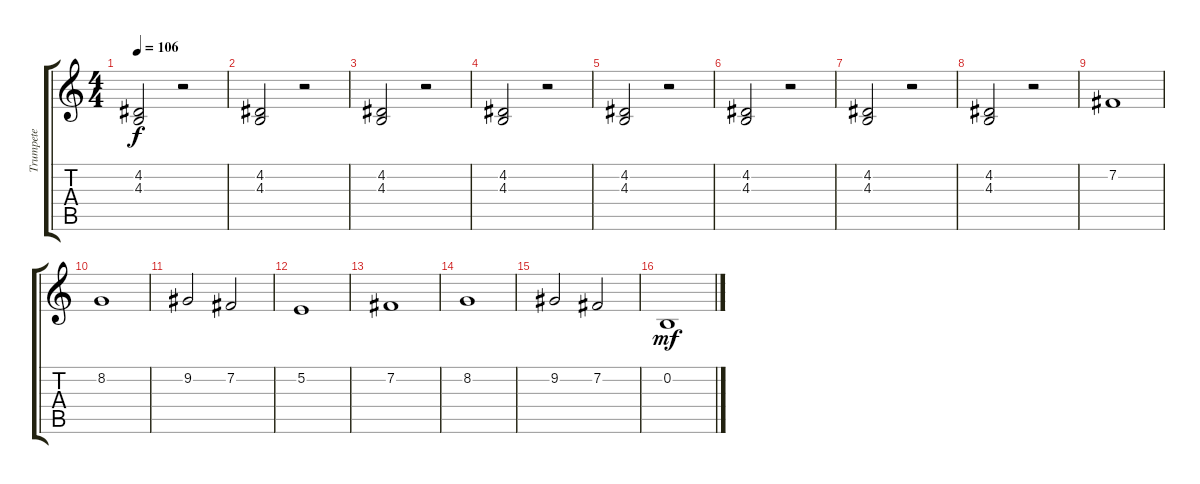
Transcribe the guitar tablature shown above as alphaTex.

\track ("Trumpete" "Trumpete") {instrument trumpet}
\staff {score tabs}
\tuning (E4 B3 G3 D3 A2 E2) {hide}
\ts (4 4)
\tempo 106
\clef g2
\ks c
(4.2 4.3).2{dy f} r.2 |
(4.2 4.3).2 r.2 |
(4.2 4.3).2 r.2 |
(4.2 4.3).2 r.2 |
(4.2 4.3).2 r.2 |
(4.2 4.3).2 r.2 |
(4.2 4.3).2 r.2 |
(4.2 4.3).2 r.2 |
7.2.1{volume 14 balance 13} |
8.2.1 |
9.2.2 7.2.2 |
5.2.1 |
7.2.1 |
8.2.1 |
9.2.2 7.2.2 |
0.2.1{dy mf}
